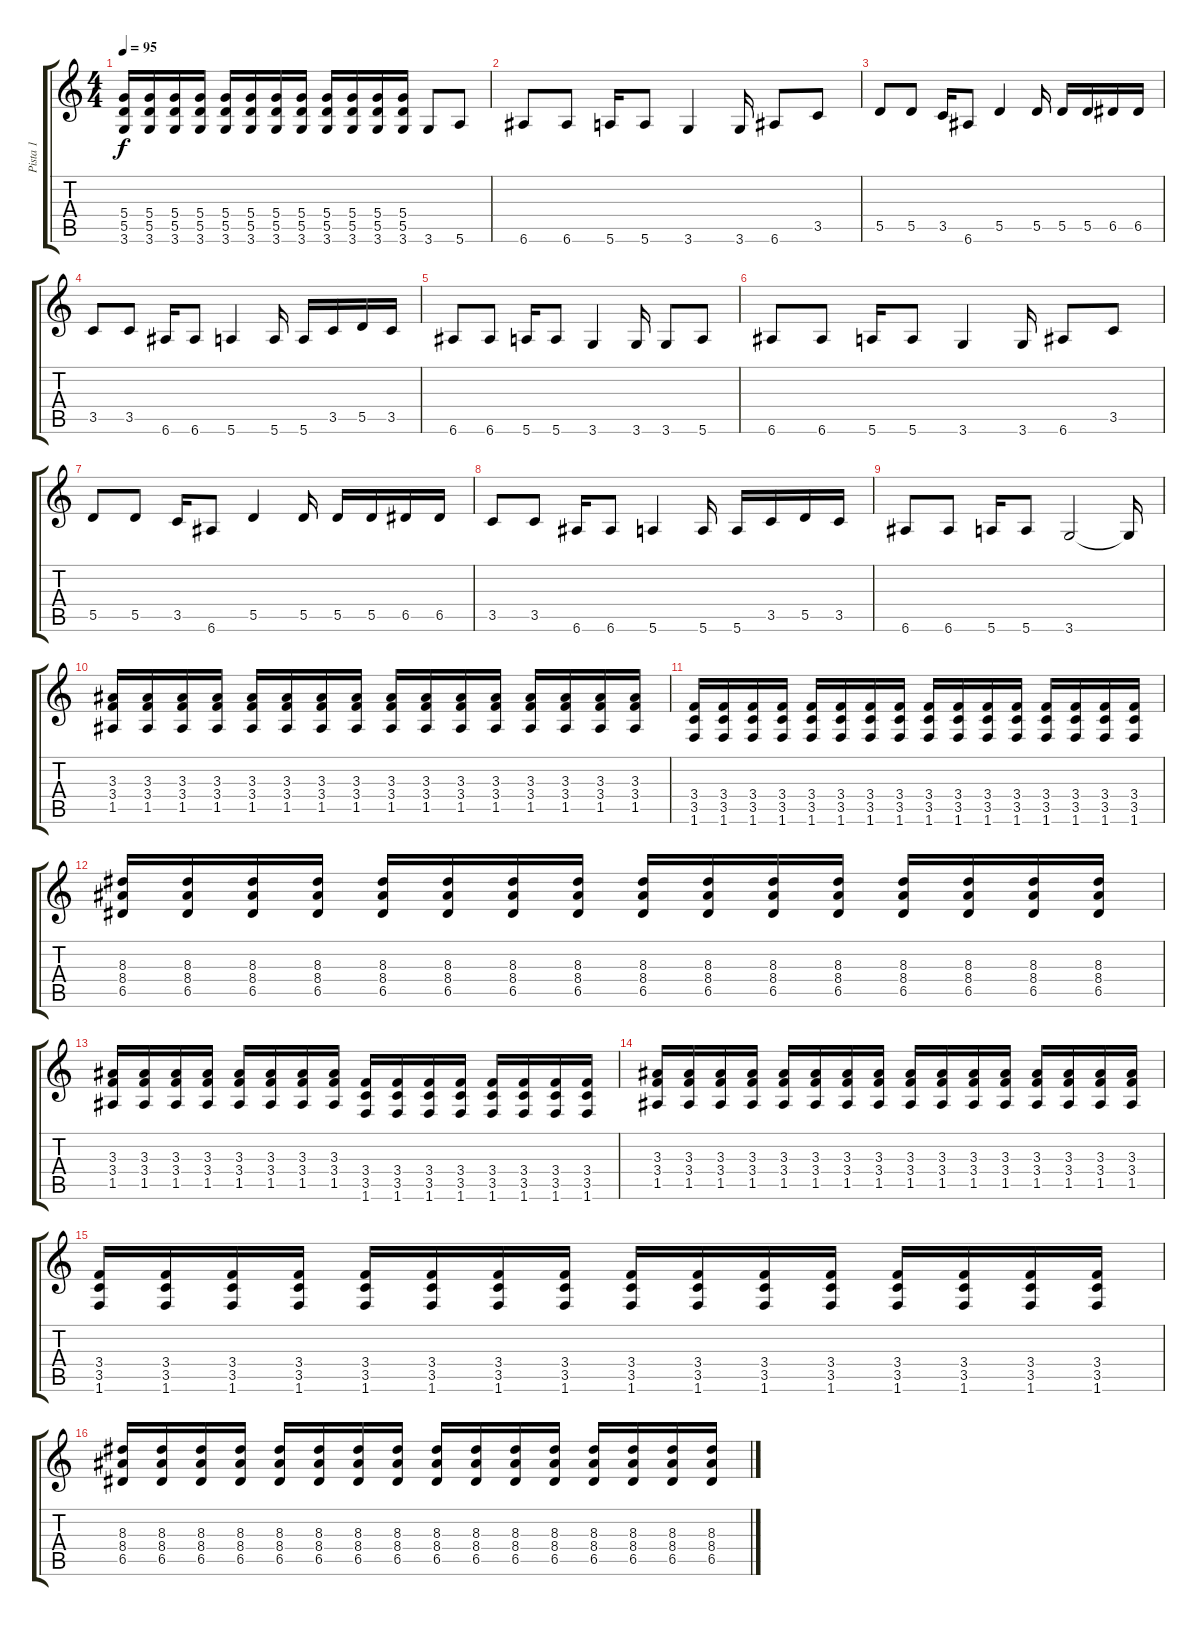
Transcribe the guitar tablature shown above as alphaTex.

\track ("Pista 1" "Pista 1") {instrument distortionguitar}
\staff {score tabs}
\tuning (E4 B3 G3 D3 A2 E2) {hide}
\ts (4 4)
\tempo 95
\clef g2
\ks c
(5.4 5.5 3.6).16{dy f} (5.4 5.5 3.6).16 (5.4 5.5 3.6).16 (5.4 5.5 3.6).16 (5.4 5.5 3.6).16 (5.4 5.5 3.6).16 (5.4 5.5 3.6).16 (5.4 5.5 3.6).16 (5.4 5.5 3.6).16 (5.4 5.5 3.6).16 (5.4 5.5 3.6).16 (5.4 5.5 3.6).16 3.6.8 5.6.8 |
6.6.8 6.6.8 5.6.16 5.6.8 3.6.4 3.6.16 6.6.8 3.5.8 |
5.5.8 5.5.8 3.5.16 6.6.8 5.5.4 5.5.16 5.5.16 5.5.16 6.5.16 6.5.16 |
3.5.8 3.5.8 6.6.16 6.6.8 5.6.4 5.6.16 5.6.16 3.5.16 5.5.16 3.5.16 |
6.6.8 6.6.8 5.6.16 5.6.8 3.6.4 3.6.16 3.6.8 5.6.8 |
6.6.8 6.6.8 5.6.16 5.6.8 3.6.4 3.6.16 6.6.8 3.5.8 |
5.5.8 5.5.8 3.5.16 6.6.8 5.5.4 5.5.16 5.5.16 5.5.16 6.5.16 6.5.16 |
3.5.8 3.5.8 6.6.16 6.6.8 5.6.4 5.6.16 5.6.16 3.5.16 5.5.16 3.5.16 |
6.6.8 6.6.8 5.6.16 5.6.8 3.6.2 3.6{t}.16 |
(3.3 3.4 1.5).16 (3.3 3.4 1.5).16 (3.3 3.4 1.5).16 (3.3 3.4 1.5).16 (3.3 3.4 1.5).16 (3.3 3.4 1.5).16 (3.3 3.4 1.5).16 (3.3 3.4 1.5).16 (3.3 3.4 1.5).16 (3.3 3.4 1.5).16 (3.3 3.4 1.5).16 (3.3 3.4 1.5).16 (3.3 3.4 1.5).16 (3.3 3.4 1.5).16 (3.3 3.4 1.5).16 (3.3 3.4 1.5).16 |
(3.4 3.5 1.6).16 (3.4 3.5 1.6).16 (3.4 3.5 1.6).16 (3.4 3.5 1.6).16 (3.4 3.5 1.6).16 (3.4 3.5 1.6).16 (3.4 3.5 1.6).16 (3.4 3.5 1.6).16 (3.4 3.5 1.6).16 (3.4 3.5 1.6).16 (3.4 3.5 1.6).16 (3.4 3.5 1.6).16 (3.4 3.5 1.6).16 (3.4 3.5 1.6).16 (3.4 3.5 1.6).16 (3.4 3.5 1.6).16 |
(8.3 8.4 6.5).16 (8.3 8.4 6.5).16 (8.3 8.4 6.5).16 (8.3 8.4 6.5).16 (8.3 8.4 6.5).16 (8.3 8.4 6.5).16 (8.3 8.4 6.5).16 (8.3 8.4 6.5).16 (8.3 8.4 6.5).16 (8.3 8.4 6.5).16 (8.3 8.4 6.5).16 (8.3 8.4 6.5).16 (8.3 8.4 6.5).16 (8.3 8.4 6.5).16 (8.3 8.4 6.5).16 (8.3 8.4 6.5).16 |
(3.3 3.4 1.5).16 (3.3 3.4 1.5).16 (3.3 3.4 1.5).16 (3.3 3.4 1.5).16 (3.3 3.4 1.5).16 (3.3 3.4 1.5).16 (3.3 3.4 1.5).16 (3.3 3.4 1.5).16 (3.4 3.5 1.6).16 (3.4 3.5 1.6).16 (3.4 3.5 1.6).16 (3.4 3.5 1.6).16 (3.4 3.5 1.6).16 (3.4 3.5 1.6).16 (3.4 3.5 1.6).16 (3.4 3.5 1.6).16 |
(3.3 3.4 1.5).16 (3.3 3.4 1.5).16 (3.3 3.4 1.5).16 (3.3 3.4 1.5).16 (3.3 3.4 1.5).16 (3.3 3.4 1.5).16 (3.3 3.4 1.5).16 (3.3 3.4 1.5).16 (3.3 3.4 1.5).16 (3.3 3.4 1.5).16 (3.3 3.4 1.5).16 (3.3 3.4 1.5).16 (3.3 3.4 1.5).16 (3.3 3.4 1.5).16 (3.3 3.4 1.5).16 (3.3 3.4 1.5).16 |
(3.4 3.5 1.6).16 (3.4 3.5 1.6).16 (3.4 3.5 1.6).16 (3.4 3.5 1.6).16 (3.4 3.5 1.6).16 (3.4 3.5 1.6).16 (3.4 3.5 1.6).16 (3.4 3.5 1.6).16 (3.4 3.5 1.6).16 (3.4 3.5 1.6).16 (3.4 3.5 1.6).16 (3.4 3.5 1.6).16 (3.4 3.5 1.6).16 (3.4 3.5 1.6).16 (3.4 3.5 1.6).16 (3.4 3.5 1.6).16 |
(8.3 8.4 6.5).16 (8.3 8.4 6.5).16 (8.3 8.4 6.5).16 (8.3 8.4 6.5).16 (8.3 8.4 6.5).16 (8.3 8.4 6.5).16 (8.3 8.4 6.5).16 (8.3 8.4 6.5).16 (8.3 8.4 6.5).16 (8.3 8.4 6.5).16 (8.3 8.4 6.5).16 (8.3 8.4 6.5).16 (8.3 8.4 6.5).16 (8.3 8.4 6.5).16 (8.3 8.4 6.5).16 (8.3 8.4 6.5).16
